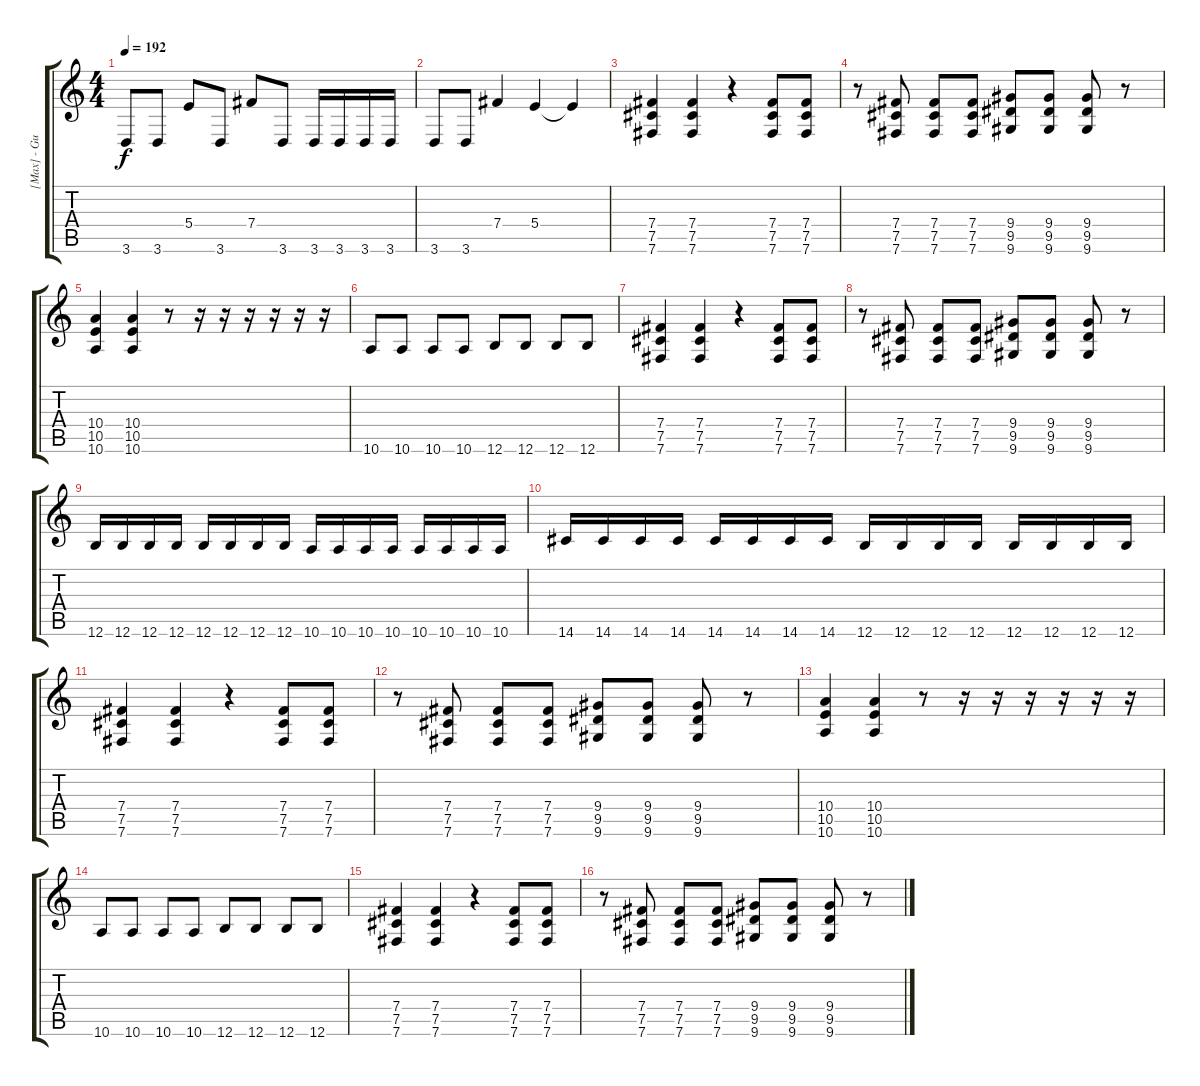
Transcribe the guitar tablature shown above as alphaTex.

\track ("[Max] - Guitar 1" "[Max] - Gu") {instrument acousticguitarsteel}
\staff {score tabs}
\tuning (Db4 Ab3 E3 B2 Gb2 B1) {hide}
\ts (4 4)
\tempo 192
\clef g2
\ks c
3.6.8{dy f} 3.6.8 5.4.8 3.6.8 7.4.8 3.6.8 3.6.16 3.6.16 3.6.16 3.6.16 |
3.6.8 3.6.8 7.4.4 5.4.4 5.4{t}.4 |
(7.4 7.5 7.6).4{balance 9} (7.4 7.5 7.6).4 r.4 (7.4 7.5 7.6).8 (7.4 7.5 7.6).8 |
r.8 (7.4 7.5 7.6).8 (7.4 7.5 7.6).8 (7.4 7.5 7.6).8 (9.4 9.5 9.6).8 (9.4 9.5 9.6).8 (9.4 9.5 9.6).8 r.8 |
(10.4 10.5 10.6).4 (10.4 10.5 10.6).4 r.8 r.16 r.16 r.16 r.16 r.16 r.16 |
10.6.8 10.6.8 10.6.8 10.6.8 12.6.8 12.6.8 12.6.8 12.6.8 |
(7.4 7.5 7.6).4 (7.4 7.5 7.6).4 r.4 (7.4 7.5 7.6).8 (7.4 7.5 7.6).8 |
r.8 (7.4 7.5 7.6).8 (7.4 7.5 7.6).8 (7.4 7.5 7.6).8 (9.4 9.5 9.6).8 (9.4 9.5 9.6).8 (9.4 9.5 9.6).8 r.8 |
12.6.16 12.6.16 12.6.16 12.6.16 12.6.16 12.6.16 12.6.16 12.6.16 10.6.16 10.6.16 10.6.16 10.6.16 10.6.16 10.6.16 10.6.16 10.6.16 |
14.6.16 14.6.16 14.6.16 14.6.16 14.6.16 14.6.16 14.6.16 14.6.16 12.6.16 12.6.16 12.6.16 12.6.16 12.6.16 12.6.16 12.6.16 12.6.16 |
(7.4 7.5 7.6).4 (7.4 7.5 7.6).4 r.4 (7.4 7.5 7.6).8 (7.4 7.5 7.6).8 |
r.8 (7.4 7.5 7.6).8 (7.4 7.5 7.6).8 (7.4 7.5 7.6).8 (9.4 9.5 9.6).8 (9.4 9.5 9.6).8 (9.4 9.5 9.6).8 r.8 |
(10.4 10.5 10.6).4 (10.4 10.5 10.6).4 r.8 r.16 r.16 r.16 r.16 r.16 r.16 |
10.6.8 10.6.8 10.6.8 10.6.8 12.6.8 12.6.8 12.6.8 12.6.8 |
(7.4 7.5 7.6).4 (7.4 7.5 7.6).4 r.4 (7.4 7.5 7.6).8 (7.4 7.5 7.6).8 |
r.8 (7.4 7.5 7.6).8 (7.4 7.5 7.6).8 (7.4 7.5 7.6).8 (9.4 9.5 9.6).8 (9.4 9.5 9.6).8 (9.4 9.5 9.6).8 r.8
